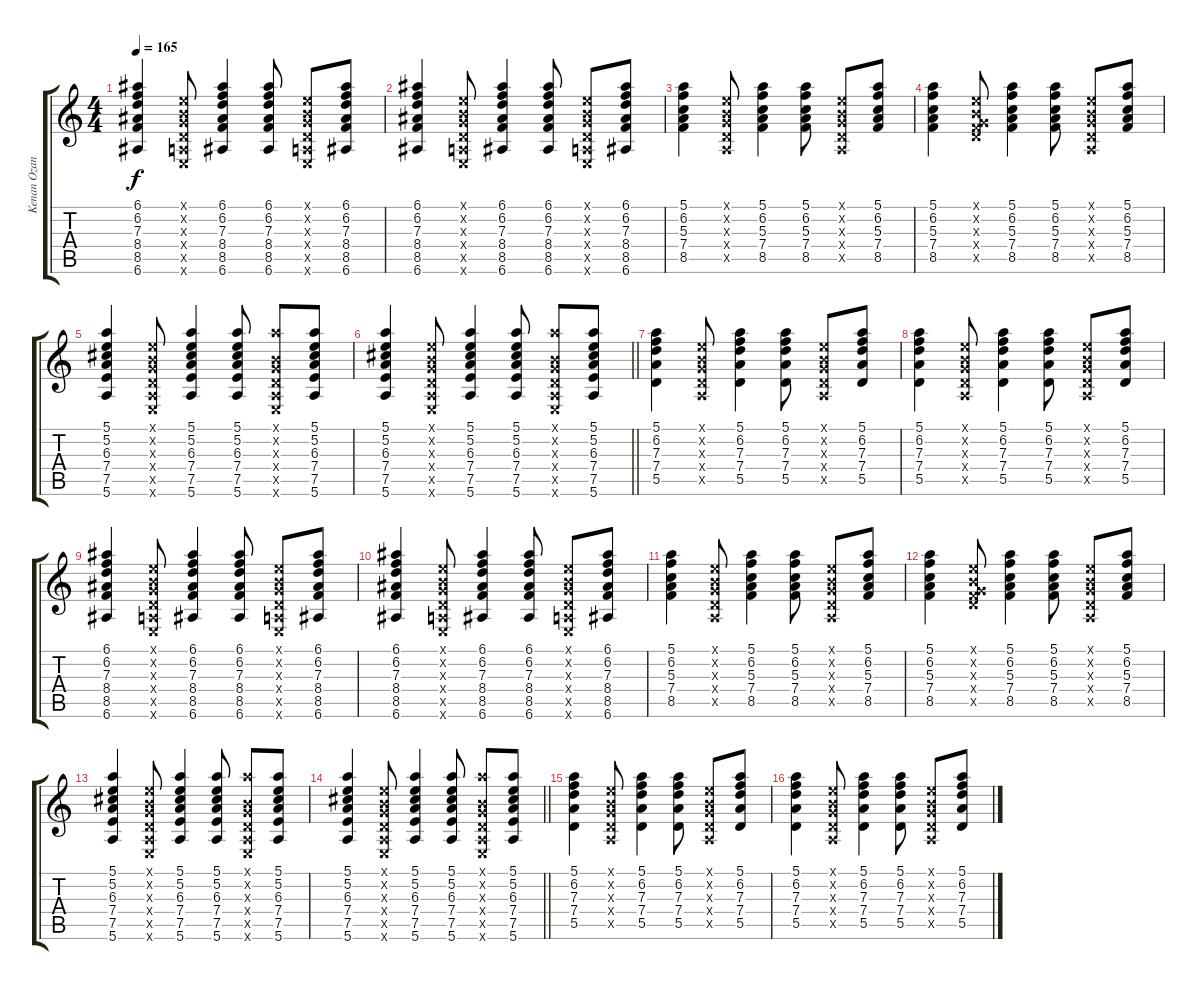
\track ("Kenan Ozan Genç" "Kenan Ozan") {instrument acousticguitarsteel}
\staff {score tabs}
\tuning (E4 B3 G3 D3 A2 E2) {hide}
\ts (4 4)
\tempo 165
\clef g2
\ks c
(6.1 6.2 7.3 8.4 8.5 6.6).4{dy f} (0.1{x} 0.2{x} 0.3{x} 0.4{x} 0.5{x} 0.6{x}).8 (6.1 6.2 7.3 8.4 8.5 6.6).4 (6.1 6.2 7.3 8.4 8.5 6.6).8 (0.1{x} 0.2{x} 0.3{x} 0.4{x} 0.5{x} 0.6{x}).8 (6.1 6.2 7.3 8.4 8.5 6.6).8 |
(6.1 6.2 7.3 8.4 8.5 6.6).4 (0.1{x} 0.2{x} 0.3{x} 0.4{x} 0.5{x} 0.6{x}).8 (6.1 6.2 7.3 8.4 8.5 6.6).4 (6.1 6.2 7.3 8.4 8.5 6.6).8 (0.1{x} 0.2{x} 0.3{x} 0.4{x} 0.5{x} 0.6{x}).8 (6.1 6.2 7.3 8.4 8.5 6.6).8 |
(5.1 6.2 5.3 7.4 8.5).4 (0.1{x} 0.2{x} 0.3{x} 0.4{x} 0.5{x}).8 (5.1 6.2 5.3 7.4 8.5).4 (5.1 6.2 5.3 7.4 8.5).8 (0.1{x} 0.2{x} 0.3{x} 0.4{x} 0.5{x}).8 (5.1 6.2 5.3 7.4 8.5).8 |
(5.1 6.2 5.3 7.4 8.5).4 (0.1{x} 0.2{x} 0.3{x} 0.4{x} 8.5{x}).8 (5.1 6.2 5.3 7.4 8.5).4 (5.1 6.2 5.3 7.4 8.5).8 (0.1{x} 0.2{x} 0.3{x} 0.4{x} 0.5{x}).8 (5.1 6.2 5.3 7.4 8.5).8 |
(5.1 5.2 6.3 7.4 7.5 5.6).4 (0.1{x} 0.2{x} 0.3{x} 0.4{x} 0.5{x} 0.6{x}).8 (5.1 5.2 6.3 7.4 7.5 5.6).4 (5.1 5.2 6.3 7.4 7.5 5.6).8 (5.1{x} 0.2{x} 0.3{x} 0.4{x} 0.5{x} 0.6{x}).8 (5.1 5.2 6.3 7.4 7.5 5.6).8 |
\barLineRight lightlight
(5.1 5.2 6.3 7.4 7.5 5.6).4 (0.1{x} 0.2{x} 0.3{x} 0.4{x} 0.5{x} 0.6{x}).8 (5.1 5.2 6.3 7.4 7.5 5.6).4 (5.1 5.2 6.3 7.4 7.5 5.6).8 (5.1{x} 0.2{x} 0.3{x} 0.4{x} 0.5{x} 0.6{x}).8 (5.1 5.2 6.3 7.4 7.5 5.6).8 |
(5.1 6.2 7.3 7.4 5.5).4 (0.1{x} 0.2{x} 0.3{x} 0.4{x} 0.5{x}).8 (5.1 6.2 7.3 7.4 5.5).4 (5.1 6.2 7.3 7.4 5.5).8 (0.1{x} 0.2{x} 0.3{x} 0.4{x} 0.5{x}).8 (5.1 6.2 7.3 7.4 5.5).8 |
(5.1 6.2 7.3 7.4 5.5).4 (0.1{x} 0.2{x} 0.3{x} 0.4{x} 0.5{x}).8 (5.1 6.2 7.3 7.4 5.5).4 (5.1 6.2 7.3 7.4 5.5).8 (0.1{x} 0.2{x} 0.3{x} 0.4{x} 0.5{x}).8 (5.1 6.2 7.3 7.4 5.5).8 |
(6.1 6.2 7.3 8.4 8.5 6.6).4 (0.1{x} 0.2{x} 0.3{x} 0.4{x} 0.5{x} 0.6{x}).8 (6.1 6.2 7.3 8.4 8.5 6.6).4 (6.1 6.2 7.3 8.4 8.5 6.6).8 (0.1{x} 0.2{x} 0.3{x} 0.4{x} 0.5{x} 0.6{x}).8 (6.1 6.2 7.3 8.4 8.5 6.6).8 |
(6.1 6.2 7.3 8.4 8.5 6.6).4 (0.1{x} 0.2{x} 0.3{x} 0.4{x} 0.5{x} 0.6{x}).8 (6.1 6.2 7.3 8.4 8.5 6.6).4 (6.1 6.2 7.3 8.4 8.5 6.6).8 (0.1{x} 0.2{x} 0.3{x} 0.4{x} 0.5{x} 0.6{x}).8 (6.1 6.2 7.3 8.4 8.5 6.6).8 |
(5.1 6.2 5.3 7.4 8.5).4 (0.1{x} 0.2{x} 0.3{x} 0.4{x} 0.5{x}).8 (5.1 6.2 5.3 7.4 8.5).4 (5.1 6.2 5.3 7.4 8.5).8 (0.1{x} 0.2{x} 0.3{x} 0.4{x} 0.5{x}).8 (5.1 6.2 5.3 7.4 8.5).8 |
(5.1 6.2 5.3 7.4 8.5).4 (0.1{x} 0.2{x} 0.3{x} 0.4{x} 8.5{x}).8 (5.1 6.2 5.3 7.4 8.5).4 (5.1 6.2 5.3 7.4 8.5).8 (0.1{x} 0.2{x} 0.3{x} 0.4{x} 0.5{x}).8 (5.1 6.2 5.3 7.4 8.5).8 |
(5.1 5.2 6.3 7.4 7.5 5.6).4 (0.1{x} 0.2{x} 0.3{x} 0.4{x} 0.5{x} 0.6{x}).8 (5.1 5.2 6.3 7.4 7.5 5.6).4 (5.1 5.2 6.3 7.4 7.5 5.6).8 (5.1{x} 0.2{x} 0.3{x} 0.4{x} 0.5{x} 0.6{x}).8 (5.1 5.2 6.3 7.4 7.5 5.6).8 |
\barLineRight lightlight
(5.1 5.2 6.3 7.4 7.5 5.6).4 (0.1{x} 0.2{x} 0.3{x} 0.4{x} 0.5{x} 0.6{x}).8 (5.1 5.2 6.3 7.4 7.5 5.6).4 (5.1 5.2 6.3 7.4 7.5 5.6).8 (5.1{x} 0.2{x} 0.3{x} 0.4{x} 0.5{x} 0.6{x}).8 (5.1 5.2 6.3 7.4 7.5 5.6).8 |
(5.1 6.2 7.3 7.4 5.5).4 (0.1{x} 0.2{x} 0.3{x} 0.4{x} 0.5{x}).8 (5.1 6.2 7.3 7.4 5.5).4 (5.1 6.2 7.3 7.4 5.5).8 (0.1{x} 0.2{x} 0.3{x} 0.4{x} 0.5{x}).8 (5.1 6.2 7.3 7.4 5.5).8 |
(5.1 6.2 7.3 7.4 5.5).4 (0.1{x} 0.2{x} 0.3{x} 0.4{x} 0.5{x}).8 (5.1 6.2 7.3 7.4 5.5).4 (5.1 6.2 7.3 7.4 5.5).8 (0.1{x} 0.2{x} 0.3{x} 0.4{x} 0.5{x}).8 (5.1 6.2 7.3 7.4 5.5).8
